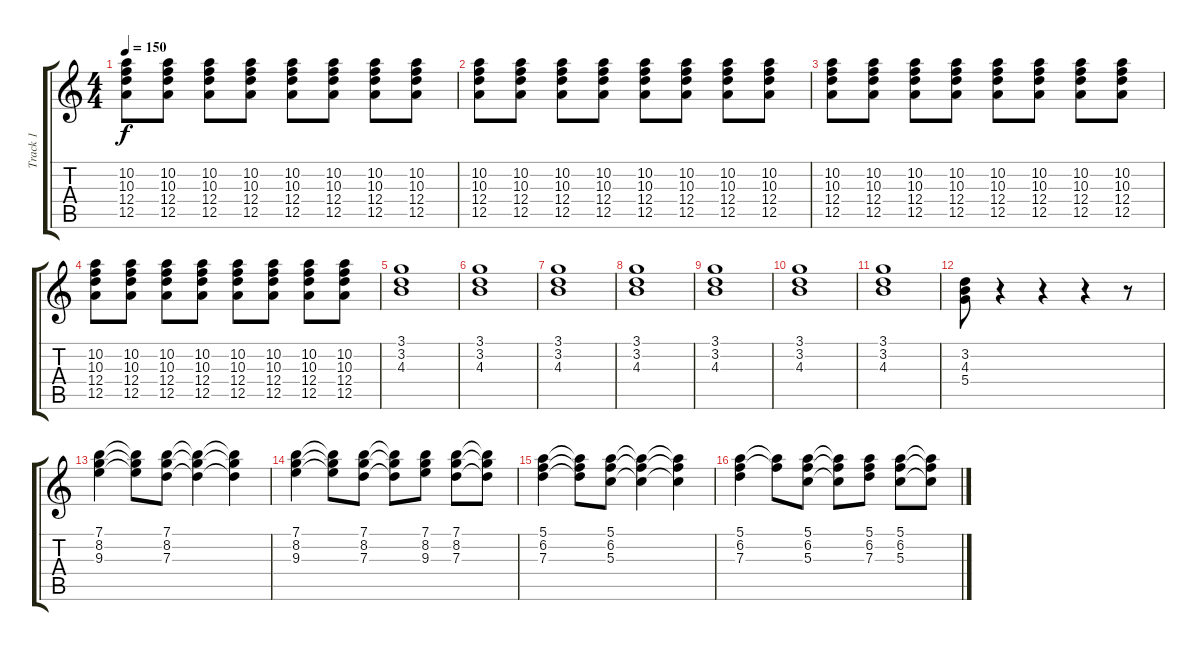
\track ("Track 1" "Track 1") {instrument electricguitarjazz}
\staff {score tabs}
\tuning (E4 B3 G3 D3 A2 E2) {hide}
\ts (4 4)
\tempo 150
\clef g2
\ks c
(10.2 10.3 12.4 12.5).8{dy f} (10.2 10.3 12.4 12.5).8 (10.2 10.3 12.4 12.5).8 (10.2 10.3 12.4 12.5).8 (10.2 10.3 12.4 12.5).8 (10.2 10.3 12.4 12.5).8 (10.2 10.3 12.4 12.5).8 (10.2 10.3 12.4 12.5).8 |
(10.2 10.3 12.4 12.5).8 (10.2 10.3 12.4 12.5).8 (10.2 10.3 12.4 12.5).8 (10.2 10.3 12.4 12.5).8 (10.2 10.3 12.4 12.5).8 (10.2 10.3 12.4 12.5).8 (10.2 10.3 12.4 12.5).8 (10.2 10.3 12.4 12.5).8 |
(10.2 10.3 12.4 12.5).8 (10.2 10.3 12.4 12.5).8 (10.2 10.3 12.4 12.5).8 (10.2 10.3 12.4 12.5).8 (10.2 10.3 12.4 12.5).8 (10.2 10.3 12.4 12.5).8 (10.2 10.3 12.4 12.5).8 (10.2 10.3 12.4 12.5).8 |
(10.2 10.3 12.4 12.5).8 (10.2 10.3 12.4 12.5).8 (10.2 10.3 12.4 12.5).8 (10.2 10.3 12.4 12.5).8 (10.2 10.3 12.4 12.5).8 (10.2 10.3 12.4 12.5).8 (10.2 10.3 12.4 12.5).8 (10.2 10.3 12.4 12.5).8 |
(3.1 3.2 4.3).1 |
(3.1 3.2 4.3).1 |
(3.1 3.2 4.3).1 |
(3.1 3.2 4.3).1 |
(3.1 3.2 4.3).1 |
(3.1 3.2 4.3).1 |
(3.1 3.2 4.3).1 |
(3.2 4.3 5.4).8 r.4 r.4 r.4 r.8 |
(7.1 8.2 9.3).4 (7.1{t} 8.2{t} 9.3{t}).8 (7.1 8.2 7.3).8 (7.1{t} 8.2{t} 7.3{t}).4 (7.1{t} 8.2{t} 7.3{t}).4 |
(7.1 8.2 9.3).4 (7.1{t} 8.2{t} 9.3{t}).8 (7.1 8.2 7.3).8 (7.1{t} 8.2{t} 7.3{t}).8 (7.1 8.2 9.3).8 (7.1 8.2 7.3).8 (7.1{t} 8.2{t} 7.3{t}).8 |
(5.1 6.2 7.3).4 (5.1{t} 6.2{t} 7.3{t}).8 (5.1 6.2 5.3).8 (5.1{t} 6.2{t} 5.3{t}).4 (5.1{t} 6.2{t} 5.3{t}).4 |
(5.1 6.2 7.3).4 (5.1{t} 6.2{t}).8 (5.1 6.2 5.3).8 (5.1{t} 6.2{t} 5.3{t}).8 (5.1 6.2 7.3).8 (5.1 6.2 5.3).8 (5.1{t} 6.2{t} 5.3{t}).8
